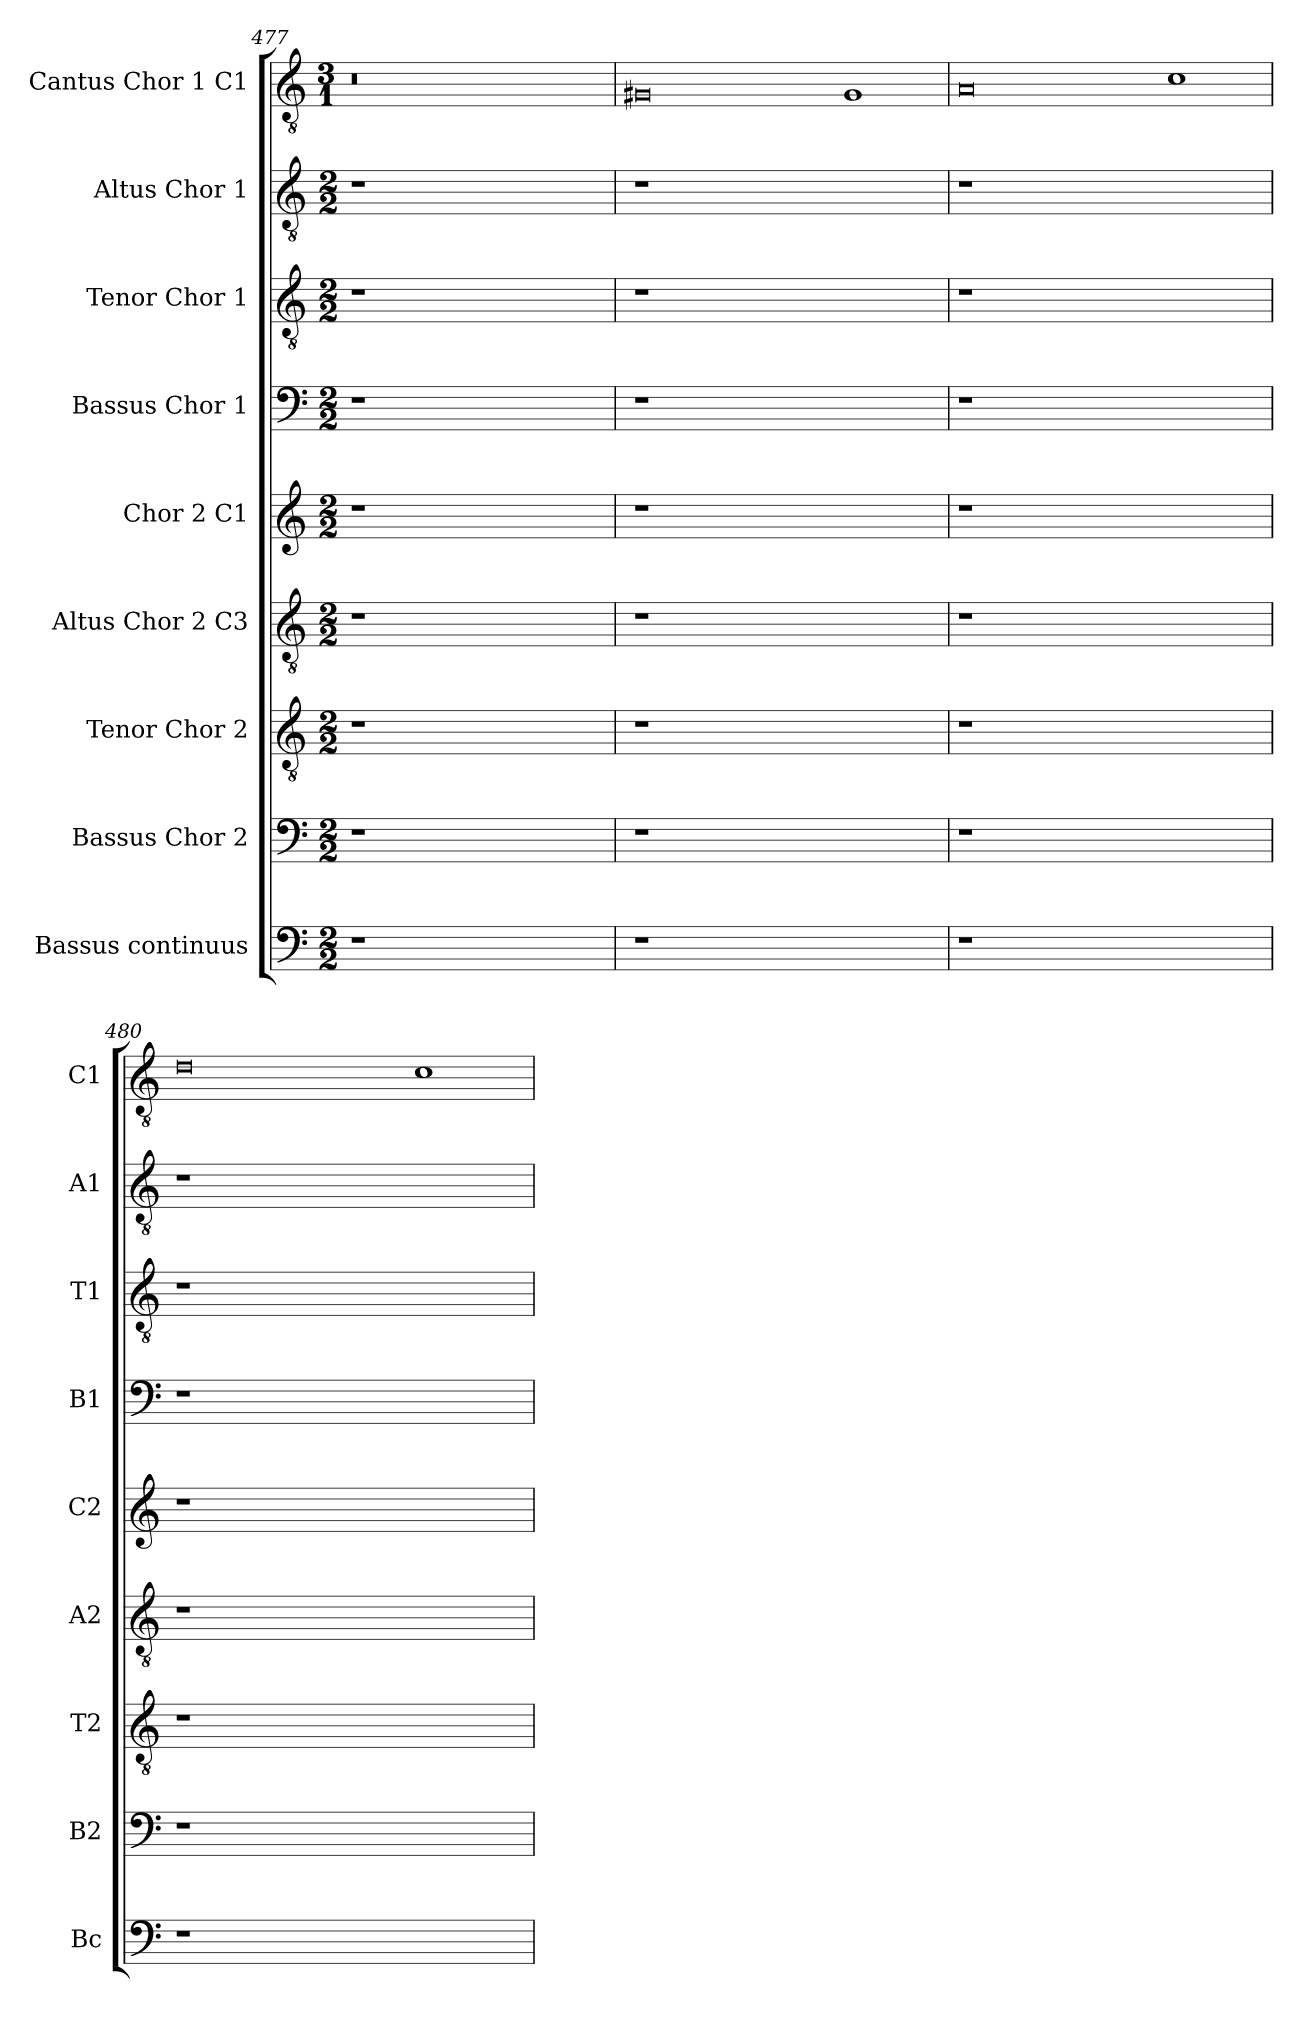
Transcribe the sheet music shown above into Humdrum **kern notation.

**kern	**kern	**kern	**kern	**kern	**kern	**kern	**kern	**kern
*part9	*part8	*part7	*part6	*part5	*part4	*part3	*part2	*part1
*staff9	*staff8	*staff7	*staff6	*staff5	*staff4	*staff3	*staff2	*staff1
*I"Bassus continuus	*I"Bassus Chor 2	*I"Tenor Chor 2	*I"Altus Chor 2 C3	*I"Chor 2 C1	*I"Bassus Chor 1	*I"Tenor Chor 1	*I"Altus Chor 1	*I"Cantus Chor 1 C1
*I'Bc	*I'B2	*I'T2	*I'A2	*I'C2	*I'B1	*I'T1	*I'A1	*I'C1
*clefF4	*clefF4	*clefGv2	*clefGv2	*clefG2	*clefF4	*clefGv2	*clefGv2	*clefGv2
*ITrd7c12	*	*	*	*	*	*	*	*
*k[]	*k[]	*k[]	*k[]	*k[]	*k[]	*k[]	*k[]	*k[]
*C:	*C:	*C:	*C:	*C:	*C:	*C:	*C:	*C:
*M2/2	*M2/2	*M2/2	*M2/2	*M2/2	*M2/2	*M2/2	*M2/2	*M3/1
=477	=477	=477	=477	=477	=477	=477	=477	=477
1r	1r	1r	1r	1r	1r	1r	1r	0.r
0ryy	0ryy	0ryy	0ryy	0ryy	0ryy	0ryy	0ryy	.
=478	=478	=478	=478	=478	=478	=478	=478	=478
1r	1r	1r	1r	1r	1r	1r	1r	0G#X
0ryy	0ryy	0ryy	0ryy	0ryy	0ryy	0ryy	0ryy	.
.	.	.	.	.	.	.	.	1G#
=479	=479	=479	=479	=479	=479	=479	=479	=479
1r	1r	1r	1r	1r	1r	1r	1r	0A
0ryy	0ryy	0ryy	0ryy	0ryy	0ryy	0ryy	0ryy	.
.	.	.	.	.	.	.	.	1c
=480	=480	=480	=480	=480	=480	=480	=480	=480
1r	1r	1r	1r	1r	1r	1r	1r	0d
0ryy	0ryy	0ryy	0ryy	0ryy	0ryy	0ryy	0ryy	.
.	.	.	.	.	.	.	.	1c
=	=	=	=	=	=	=	=	=
*-	*-	*-	*-	*-	*-	*-	*-	*-
